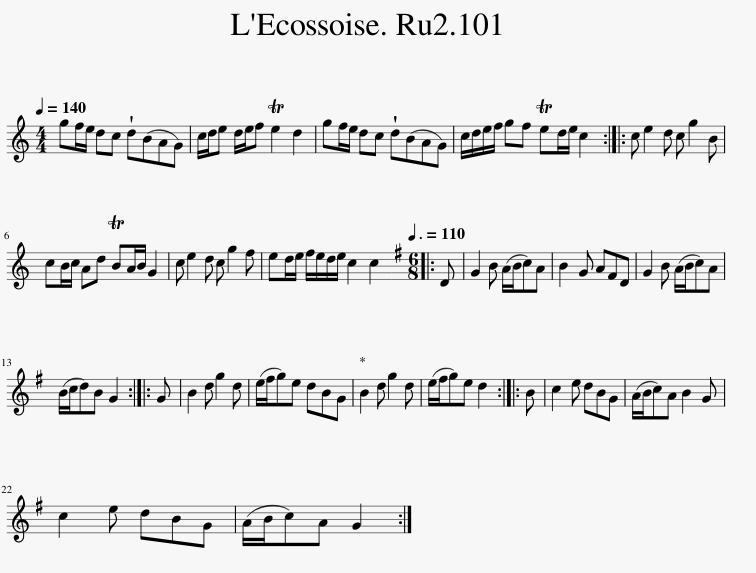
X:1
L:1/8
Q:1/4=140
M:4/4
I:linebreak $
K:C
V:1 treble
V:1
 gf/e/ dc !wedge!d(BAG) | c/d/e d/e/f Te2 d2 | gf/e/ dc !wedge!d(BAG) | c/d/e/f/ gf Ted/e/ c2 :: c e2 d c g2 B |$ %5
 cB/c/ Ad TBA/B/ G2 | c e2 d c g2 f | ed/e/ f/e/d/e/ c2 c2 |:[K:G][M:6/8][Q:3/8=110] D | G2 B (A/B/c)A | %10
 B2 G AFD | G2 B (A/B/c)A |$ (B/c/d)B G2 :: G | B2 d g2 d | %15
 (e/f/g)e dBG | B2 d g2 d | (e/f/g)e d2 :: B | c2 e dBG | %20
 (A/B/c)A B2 G |$ c2 e dBG | (A/B/c)A G2 :| %23
